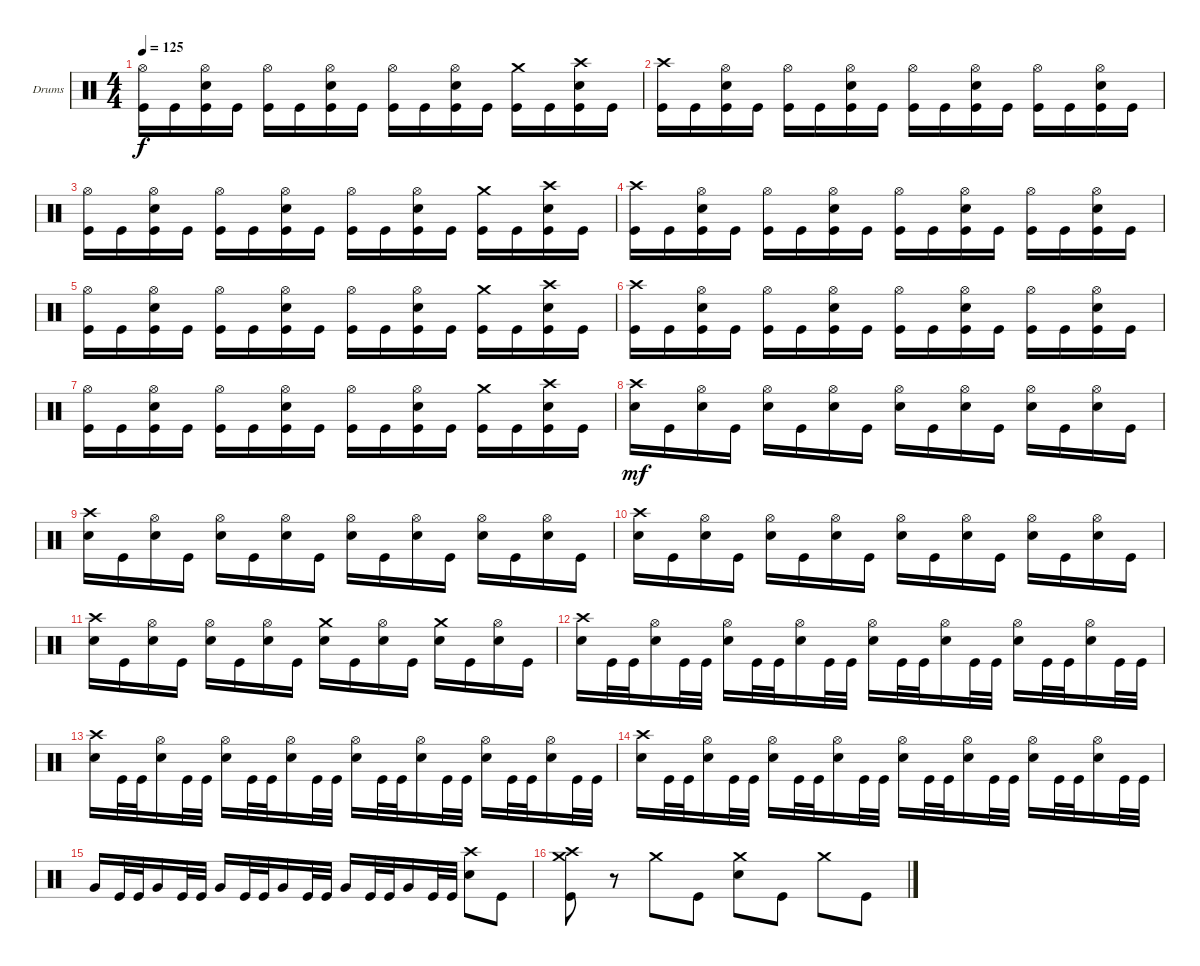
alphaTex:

\defaultSystemsLayout 4
\bracketExtendMode groupsimilarinstruments
\firstSystemTrackNameOrientation horizontal
\otherSystemsTrackNameOrientation horizontal
\track ("Michael Thomas" "Drums") {instrument percussion}
\staff {score}
\articulation defaults
\ts (4 4)
\tempo 125
\clef neutral
\ks c
("Hi-Hat (open)" "Kick (hit)").16{dy f} "Kick (hit)".16 ("Hi-Hat (open)" "Snare (hit) 2" "Kick (hit)").16 "Kick (hit)".16 ("Hi-Hat (open)" "Kick (hit)").16 "Kick (hit)".16 ("Hi-Hat (open)" "Snare (hit) 2" "Kick (hit)").16 "Kick (hit)".16 ("Hi-Hat (open)" "Kick (hit)").16 "Kick (hit)".16 ("Hi-Hat (open)" "Snare (hit) 2" "Kick (hit)").16 "Kick (hit)".16 ("Crash medium (hit)" "Kick (hit)").16 "Kick (hit)".16 ("Crash high (hit)" "Snare (hit) 2" "Kick (hit)").16 "Kick (hit)".16 |
("Crash high (hit)" "Kick (hit)").16 "Kick (hit)".16 ("Hi-Hat (open)" "Snare (hit) 2" "Kick (hit)").16 "Kick (hit)".16 ("Hi-Hat (open)" "Kick (hit)").16 "Kick (hit)".16 ("Hi-Hat (open)" "Snare (hit) 2" "Kick (hit)").16 "Kick (hit)".16 ("Hi-Hat (open)" "Kick (hit)").16 "Kick (hit)".16 ("Hi-Hat (open)" "Snare (hit) 2" "Kick (hit)").16 "Kick (hit)".16 ("Hi-Hat (open)" "Kick (hit)").16 "Kick (hit)".16 ("Hi-Hat (open)" "Snare (hit) 2" "Kick (hit)").16 "Kick (hit)".16 |
("Hi-Hat (open)" "Kick (hit)").16 "Kick (hit)".16 ("Hi-Hat (open)" "Snare (hit) 2" "Kick (hit)").16 "Kick (hit)".16 ("Hi-Hat (open)" "Kick (hit)").16 "Kick (hit)".16 ("Hi-Hat (open)" "Snare (hit) 2" "Kick (hit)").16 "Kick (hit)".16 ("Hi-Hat (open)" "Kick (hit)").16 "Kick (hit)".16 ("Hi-Hat (open)" "Snare (hit) 2" "Kick (hit)").16 "Kick (hit)".16 ("Crash medium (hit)" "Kick (hit)").16 "Kick (hit)".16 ("Crash high (hit)" "Snare (hit) 2" "Kick (hit)").16 "Kick (hit)".16 |
("Crash high (hit)" "Kick (hit)").16 "Kick (hit)".16 ("Hi-Hat (open)" "Snare (hit) 2" "Kick (hit)").16 "Kick (hit)".16 ("Hi-Hat (open)" "Kick (hit)").16 "Kick (hit)".16 ("Hi-Hat (open)" "Snare (hit) 2" "Kick (hit)").16 "Kick (hit)".16 ("Hi-Hat (open)" "Kick (hit)").16 "Kick (hit)".16 ("Hi-Hat (open)" "Snare (hit) 2" "Kick (hit)").16 "Kick (hit)".16 ("Hi-Hat (open)" "Kick (hit)").16 "Kick (hit)".16 ("Hi-Hat (open)" "Snare (hit) 2" "Kick (hit)").16 "Kick (hit)".16 |
("Hi-Hat (open)" "Kick (hit)").16 "Kick (hit)".16 ("Hi-Hat (open)" "Snare (hit) 2" "Kick (hit)").16 "Kick (hit)".16 ("Hi-Hat (open)" "Kick (hit)").16 "Kick (hit)".16 ("Hi-Hat (open)" "Snare (hit) 2" "Kick (hit)").16 "Kick (hit)".16 ("Hi-Hat (open)" "Kick (hit)").16 "Kick (hit)".16 ("Hi-Hat (open)" "Snare (hit) 2" "Kick (hit)").16 "Kick (hit)".16 ("Crash medium (hit)" "Kick (hit)").16 "Kick (hit)".16 ("Crash high (hit)" "Snare (hit) 2" "Kick (hit)").16 "Kick (hit)".16 |
("Crash high (hit)" "Kick (hit)").16 "Kick (hit)".16 ("Hi-Hat (open)" "Snare (hit) 2" "Kick (hit)").16 "Kick (hit)".16 ("Hi-Hat (open)" "Kick (hit)").16 "Kick (hit)".16 ("Hi-Hat (open)" "Snare (hit) 2" "Kick (hit)").16 "Kick (hit)".16 ("Hi-Hat (open)" "Kick (hit)").16 "Kick (hit)".16 ("Hi-Hat (open)" "Snare (hit) 2" "Kick (hit)").16 "Kick (hit)".16 ("Hi-Hat (open)" "Kick (hit)").16 "Kick (hit)".16 ("Hi-Hat (open)" "Snare (hit) 2" "Kick (hit)").16 "Kick (hit)".16 |
("Hi-Hat (open)" "Kick (hit)").16 "Kick (hit)".16 ("Hi-Hat (open)" "Snare (hit) 2" "Kick (hit)").16 "Kick (hit)".16 ("Hi-Hat (open)" "Kick (hit)").16 "Kick (hit)".16 ("Hi-Hat (open)" "Snare (hit) 2" "Kick (hit)").16 "Kick (hit)".16 ("Hi-Hat (open)" "Kick (hit)").16 "Kick (hit)".16 ("Hi-Hat (open)" "Snare (hit) 2" "Kick (hit)").16 "Kick (hit)".16 ("Crash medium (hit)" "Kick (hit)").16 "Kick (hit)".16 ("Crash high (hit)" "Snare (hit) 2" "Kick (hit)").16 "Kick (hit)".16 |
("Crash high (hit)" "Snare (hit) 2").16{dy mf} "Kick (hit)".16 ("Hi-Hat (open)" "Snare (hit) 2").16 "Kick (hit)".16 ("Hi-Hat (open)" "Snare (hit) 2").16 "Kick (hit)".16 ("Hi-Hat (open)" "Snare (hit) 2").16 "Kick (hit)".16 ("Hi-Hat (open)" "Snare (hit) 2").16 "Kick (hit)".16 ("Hi-Hat (open)" "Snare (hit) 2").16 "Kick (hit)".16 ("Hi-Hat (open)" "Snare (hit) 2").16 "Kick (hit)".16 ("Hi-Hat (open)" "Snare (hit) 2").16 "Kick (hit)".16 |
("Crash high (hit)" "Snare (hit) 2").16 "Kick (hit)".16 ("Hi-Hat (open)" "Snare (hit) 2").16 "Kick (hit)".16 ("Hi-Hat (open)" "Snare (hit) 2").16 "Kick (hit)".16 ("Hi-Hat (open)" "Snare (hit) 2").16 "Kick (hit)".16 ("Hi-Hat (open)" "Snare (hit) 2").16 "Kick (hit)".16 ("Hi-Hat (open)" "Snare (hit) 2").16 "Kick (hit)".16 ("Hi-Hat (open)" "Snare (hit) 2").16 "Kick (hit)".16 ("Hi-Hat (open)" "Snare (hit) 2").16 "Kick (hit)".16 |
("Crash high (hit)" "Snare (hit) 2").16 "Kick (hit)".16 ("Hi-Hat (open)" "Snare (hit) 2").16 "Kick (hit)".16 ("Hi-Hat (open)" "Snare (hit) 2").16 "Kick (hit)".16 ("Hi-Hat (open)" "Snare (hit) 2").16 "Kick (hit)".16 ("Hi-Hat (open)" "Snare (hit) 2").16 "Kick (hit)".16 ("Hi-Hat (open)" "Snare (hit) 2").16 "Kick (hit)".16 ("Hi-Hat (open)" "Snare (hit) 2").16 "Kick (hit)".16 ("Hi-Hat (open)" "Snare (hit) 2").16 "Kick (hit)".16 |
("Crash high (hit)" "Snare (hit) 2").16 "Kick (hit)".16 ("Hi-Hat (open)" "Snare (hit) 2").16 "Kick (hit)".16 ("Hi-Hat (open)" "Snare (hit) 2").16 "Kick (hit)".16 ("Hi-Hat (open)" "Snare (hit) 2").16 "Kick (hit)".16 ("Crash medium (hit)" "Snare (hit) 2").16 "Kick (hit)".16 ("Hi-Hat (open)" "Snare (hit) 2").16 "Kick (hit)".16 ("Crash medium (hit)" "Snare (hit) 2").16 "Kick (hit)".16 ("Hi-Hat (open)" "Snare (hit) 2").16 "Kick (hit)".16 |
("Crash high (hit)" "Snare (hit) 2").16 "Kick (hit)".32 "Kick (hit)".32 ("Hi-Hat (open)" "Snare (hit) 2").16 "Kick (hit)".32 "Kick (hit)".32 ("Hi-Hat (open)" "Snare (hit) 2").16 "Kick (hit)".32 "Kick (hit)".32 ("Hi-Hat (open)" "Snare (hit) 2").16 "Kick (hit)".32 "Kick (hit)".32 ("Hi-Hat (open)" "Snare (hit) 2").16 "Kick (hit)".32 "Kick (hit)".32 ("Hi-Hat (open)" "Snare (hit) 2").16 "Kick (hit)".32 "Kick (hit)".32 ("Hi-Hat (open)" "Snare (hit) 2").16 "Kick (hit)".32 "Kick (hit)".32 ("Hi-Hat (open)" "Snare (hit) 2").16 "Kick (hit)".32 "Kick (hit)".32 |
("Crash high (hit)" "Snare (hit) 2").16 "Kick (hit)".32 "Kick (hit)".32 ("Hi-Hat (open)" "Snare (hit) 2").16 "Kick (hit)".32 "Kick (hit)".32 ("Hi-Hat (open)" "Snare (hit) 2").16 "Kick (hit)".32 "Kick (hit)".32 ("Hi-Hat (open)" "Snare (hit) 2").16 "Kick (hit)".32 "Kick (hit)".32 ("Hi-Hat (open)" "Snare (hit) 2").16 "Kick (hit)".32 "Kick (hit)".32 ("Hi-Hat (open)" "Snare (hit) 2").16 "Kick (hit)".32 "Kick (hit)".32 ("Hi-Hat (open)" "Snare (hit) 2").16 "Kick (hit)".32 "Kick (hit)".32 ("Hi-Hat (open)" "Snare (hit) 2").16 "Kick (hit)".32 "Kick (hit)".32 |
("Crash high (hit)" "Snare (hit) 2").16 "Kick (hit)".32 "Kick (hit)".32 ("Hi-Hat (open)" "Snare (hit) 2").16 "Kick (hit)".32 "Kick (hit)".32 ("Hi-Hat (open)" "Snare (hit) 2").16 "Kick (hit)".32 "Kick (hit)".32 ("Hi-Hat (open)" "Snare (hit) 2").16 "Kick (hit)".32 "Kick (hit)".32 ("Hi-Hat (open)" "Snare (hit) 2").16 "Kick (hit)".32 "Kick (hit)".32 ("Hi-Hat (open)" "Snare (hit) 2").16 "Kick (hit)".32 "Kick (hit)".32 ("Hi-Hat (open)" "Snare (hit) 2").16 "Kick (hit)".32 "Kick (hit)".32 ("Hi-Hat (open)" "Snare (hit) 2").16 "Kick (hit)".32 "Kick (hit)".32 |
"Very Low Tom (hit)".16 "Kick (hit)".32 "Kick (hit)".32 "Very Low Tom (hit)".16 "Kick (hit)".32 "Kick (hit)".32 "Very Low Tom (hit)".16 "Kick (hit)".32 "Kick (hit)".32 "Very Low Tom (hit)".16 "Kick (hit)".32 "Kick (hit)".32 "Very Low Tom (hit)".16 "Kick (hit)".32 "Kick (hit)".32 "Very Low Tom (hit)".16 "Kick (hit)".32 "Kick (hit)".32 ("Crash high (hit)" "Snare (hit) 2").8 "Kick (hit)".8 |
("Crash high (hit)" "Crash medium (hit)" "Kick (hit)").8 r.8 "Crash medium (hit)".8 "Kick (hit)".8 ("Crash medium (hit)" "Snare (hit) 2").8 "Kick (hit)".8 "Crash medium (hit)".8 "Kick (hit)".8
